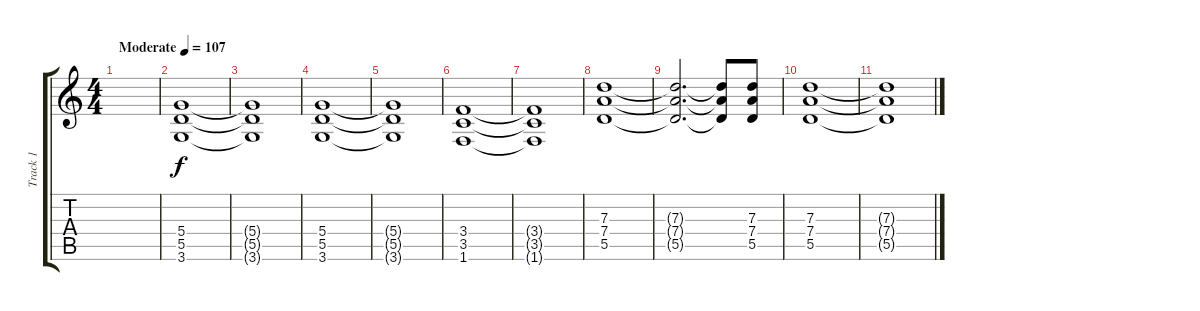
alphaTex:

\track ("Track 1" "Track 1") {instrument distortionguitar}
\staff {score tabs}
\tuning (E4 B3 G3 D3 A2 E2) {hide}
\ts (4 4)
\tempo (107 "Moderate")
\clef g2
\ks c
|
(5.4 5.5 3.6).1 |
(5.4{t} 5.5{t} 3.6{t}).1 |
(5.4 5.5 3.6).1 |
(5.4{t} 5.5{t} 3.6{t}).1 |
(3.4 3.5 1.6).1 |
(3.4{t} 3.5{t} 1.6{t}).1 |
(7.3 7.4 5.5).1{dy f} |
(7.3{t} 7.4{t} 5.5{t}).2{d} (7.3{t} 7.4{t} 5.5{t}).8 (7.3 7.4 5.5).8 |
(7.3 7.4 5.5).1 |
(7.3{t} 7.4{t} 5.5{t}).1
